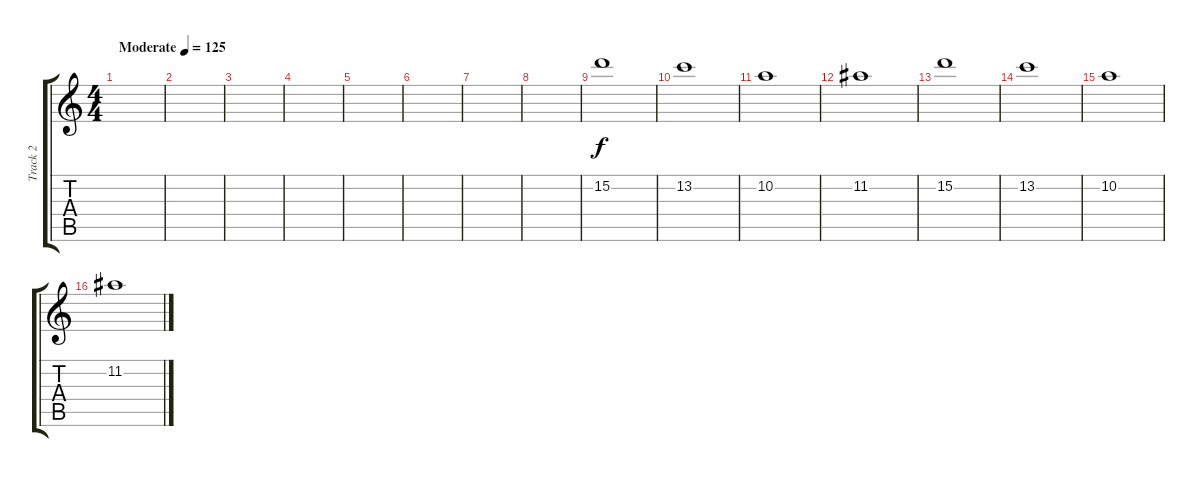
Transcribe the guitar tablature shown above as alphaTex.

\track ("Track 2" "Track 2") {instrument distortionguitar}
\staff {score tabs}
\tuning (E4 B3 G3 D3 A2 D2) {hide}
\ts (4 4)
\tempo (125 "Moderate")
\clef g2
\ks c
|
|
|
|
|
|
|
|
15.2.1 |
13.2.1 |
10.2.1 |
11.2.1 |
15.2.1 |
13.2.1 |
10.2.1 |
11.2.1
